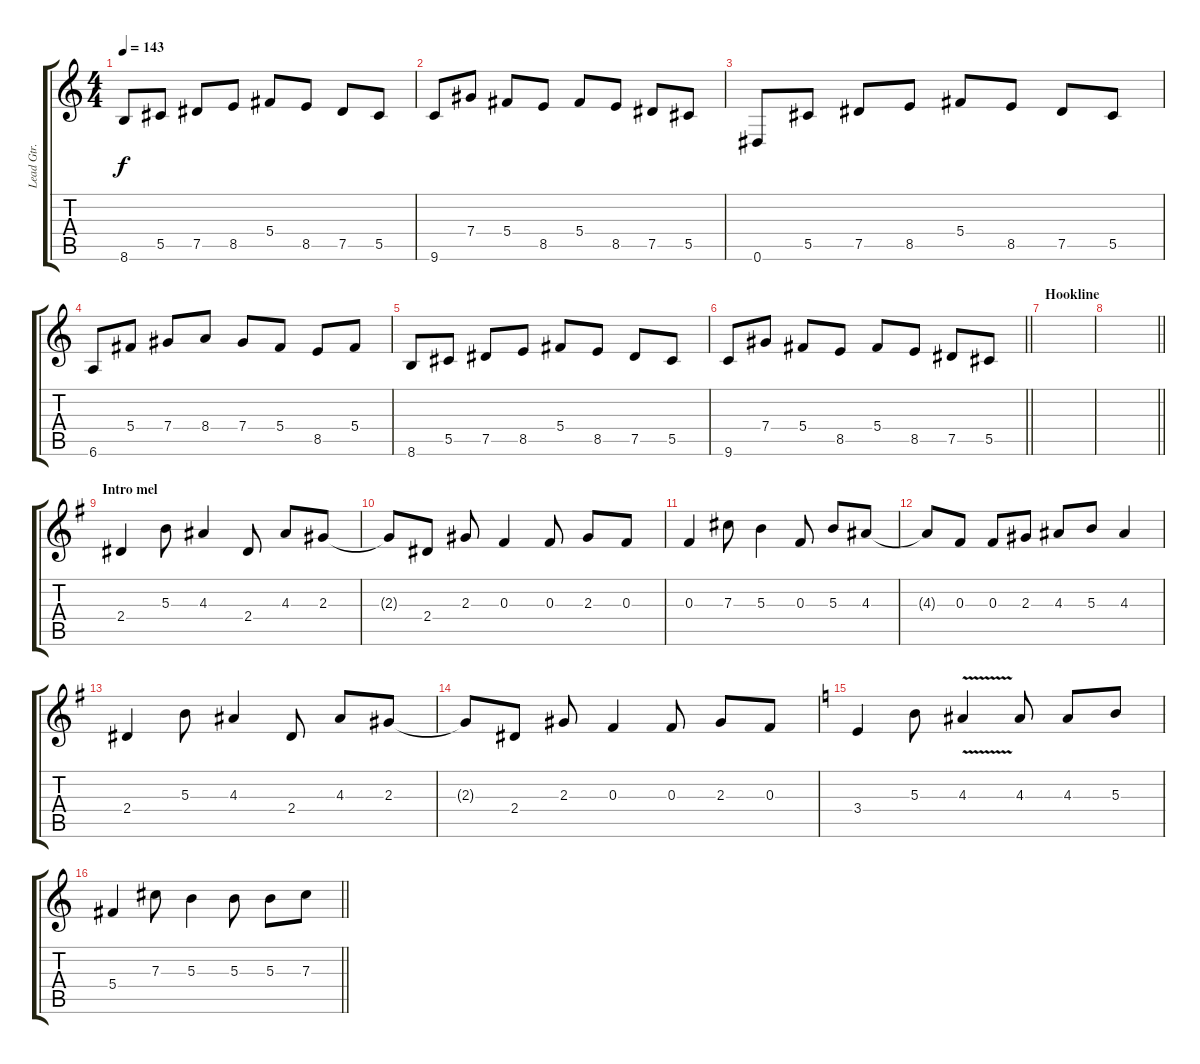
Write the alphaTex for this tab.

\track ("Lead Gtr." "Lead Gtr.") {instrument distortionguitar}
\staff {score tabs}
\tuning (Eb4 Bb3 Gb3 Db3 Ab2 Eb2) {hide}
\ts (4 4)
\tempo 143
\clef g2
\ks c
8.6.8{dy f} 5.5.8 7.5.8 8.5.8 5.4.8 8.5.8 7.5.8 5.5.8 |
9.6.8 7.4.8 5.4.8 8.5.8 5.4.8 8.5.8 7.5.8 5.5.8 |
0.6.8 5.5.8 7.5.8 8.5.8 5.4.8 8.5.8 7.5.8 5.5.8 |
6.6.8 5.4.8 7.4.8 8.4.8 7.4.8 5.4.8 8.5.8 5.4.8 |
8.6.8 5.5.8 7.5.8 8.5.8 5.4.8 8.5.8 7.5.8 5.5.8 |
\barLineRight lightlight
9.6.8 7.4.8 5.4.8 8.5.8 5.4.8 8.5.8 7.5.8 5.5.8 |
\section ("" "Hookline")
|
\barLineRight lightlight
|
\section ("" "Intro mel")
\ks g
2.4.4 5.3.8 4.3.4 2.4.8 4.3.8 2.3.8 |
2.3{t}.8 2.4.8 2.3.8 0.3.4 0.3.8 2.3.8 0.3.8 |
0.3.4 7.3.8 5.3.4 0.3.8 5.3.8 4.3.8 |
4.3{t}.8 0.3.8 0.3.8 2.3.8 4.3.8 5.3.8 4.3.4 |
2.4.4 5.3.8 4.3.4 2.4.8 4.3.8 2.3.8 |
2.3{t}.8 2.4.8 2.3.8 0.3.4 0.3.8 2.3.8 0.3.8 |
\ks c
3.4.4 5.3.8 4.3{v}.4 4.3.8 4.3.8 5.3.8 |
\barLineRight lightlight
5.4.4 7.3.8 5.3.4 5.3.8 5.3.8 7.3.8
